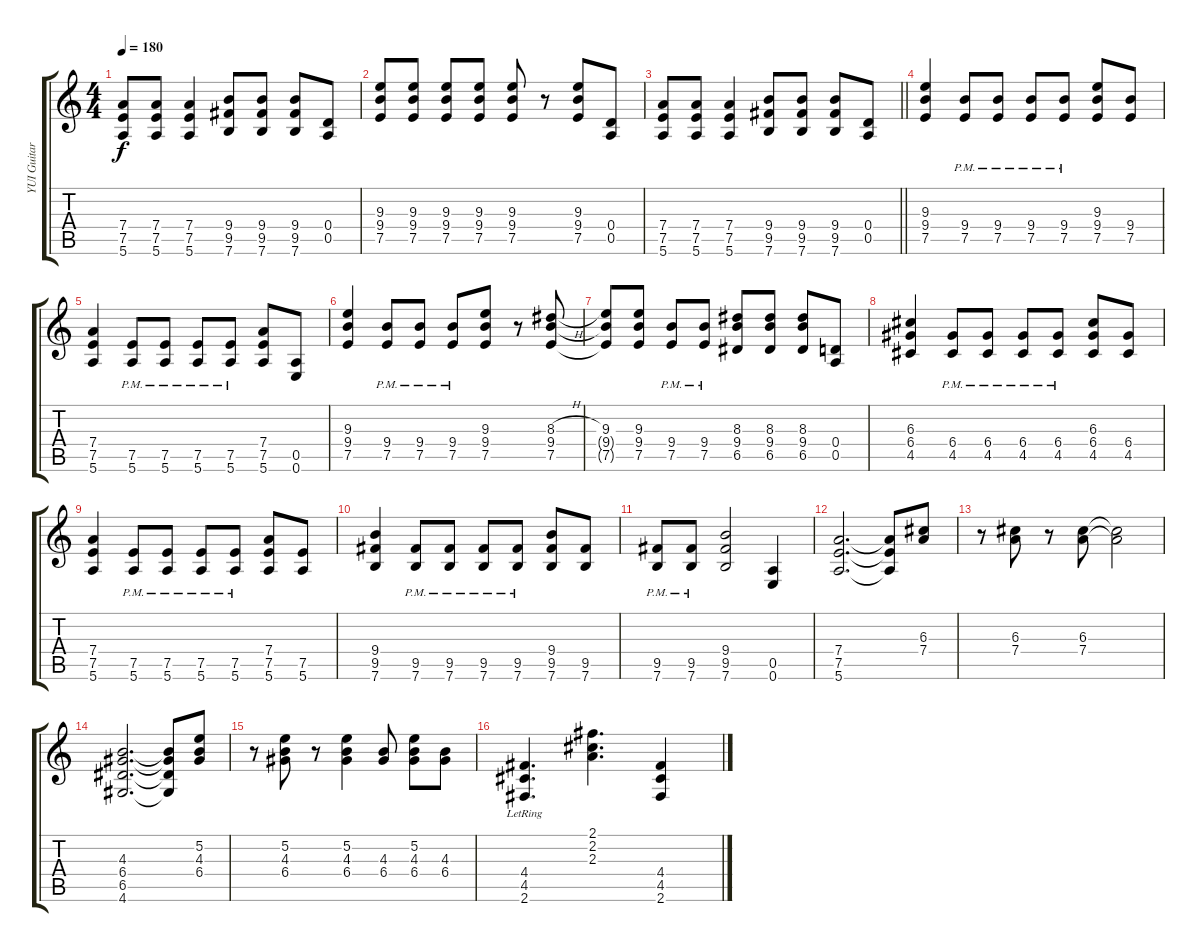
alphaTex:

\track ("YUI Guitar" "YUI Guitar") {instrument overdrivenguitar}
\staff {score tabs}
\tuning (E4 B3 G3 D3 A2 E2) {hide}
\ts (4 4)
\tempo 180
\clef g2
\ks c
(7.4 7.5 5.6).8{dy f} (7.4 7.5 5.6).8 (7.4 7.5 5.6).4 (9.4 9.5 7.6).8 (9.4 9.5 7.6).8 (9.4 9.5 7.6).8 (0.4 0.5).8 |
(9.3 9.4 7.5).8 (9.3 9.4 7.5).8 (9.3 9.4 7.5).8 (9.3 9.4 7.5).8 (9.3 9.4 7.5).8 r.8 (9.3 9.4 7.5).8 (0.4 0.5).8 |
\barLineRight lightlight
(7.4 7.5 5.6).8 (7.4 7.5 5.6).8 (7.4 7.5 5.6).4 (9.4 9.5 7.6).8 (9.4 9.5 7.6).8 (9.4 9.5 7.6).8 (0.4 0.5).8 |
(9.3 9.4 7.5).4 (9.4{pm} 7.5{pm}).8 (9.4{pm} 7.5{pm}).8 (9.4{pm} 7.5{pm}).8 (9.4{pm} 7.5{pm}).8 (9.3 9.4 7.5).8 (9.4 7.5).8 |
(7.4 7.5 5.6).4 (7.5{pm} 5.6{pm}).8 (7.5{pm} 5.6{pm}).8 (7.5{pm} 5.6{pm}).8 (7.5{pm} 5.6{pm}).8 (7.4 7.5 5.6).8 (0.5 0.6).8 |
(9.3 9.4 7.5).4 (9.4{pm} 7.5{pm}).8 (9.4{pm} 7.5{pm}).8 (9.4{pm} 7.5{pm}).8 (9.3 9.4 7.5).8 r.8 (8.3{h} 9.4 7.5).8 |
(9.3 9.4{t} 7.5{t}).8 (9.3 9.4 7.5).8 (9.4{pm} 7.5{pm}).8 (9.4{pm} 7.5{pm}).8 (8.3 9.4 6.5).8 (8.3 9.4 6.5).8 (8.3 9.4 6.5).8 (0.4 0.5).8 |
(6.3 6.4 4.5).4 (6.4{pm} 4.5{pm}).8 (6.4{pm} 4.5{pm}).8 (6.4{pm} 4.5{pm}).8 (6.4{pm} 4.5{pm}).8 (6.3 6.4 4.5).8 (6.4 4.5).8 |
(7.4 7.5 5.6).4 (7.5{pm} 5.6{pm}).8 (7.5{pm} 5.6{pm}).8 (7.5{pm} 5.6{pm}).8 (7.5{pm} 5.6{pm}).8 (7.4 7.5 5.6).8 (7.5 5.6).8 |
(9.4 9.5 7.6).4 (9.5{pm} 7.6{pm}).8 (9.5{pm} 7.6{pm}).8 (9.5{pm} 7.6{pm}).8 (9.5{pm} 7.6{pm}).8 (9.4 9.5 7.6).8 (9.5 7.6).8 |
(9.5{pm} 7.6{pm}).8 (9.5{pm} 7.6{pm}).8 (9.4 9.5 7.6).2 (0.5 0.6).4 |
(7.4 7.5 5.6).2{d} (7.4{t} 7.5{t} 5.6{t}).8 (6.3 7.4).8 |
r.8 (6.3 7.4).8 r.8 (6.3 7.4).8 (6.3{t} 7.4{t}).2 |
(4.3 6.4 6.5 4.6).2{d} (4.3{t} 6.4{t} 6.5{t} 4.6{t}).8 (5.2 4.3 6.4).8 |
r.8 (5.2 4.3 6.4).8 r.8 (5.2 4.3 6.4).4 (4.3 6.4).8 (5.2 4.3 6.4).8 (4.3 6.4).8 |
(4.4{lr} 4.5{lr} 2.6{lr}).4{d} (2.1 2.2 2.3).4{d} (4.4 4.5 2.6).4
